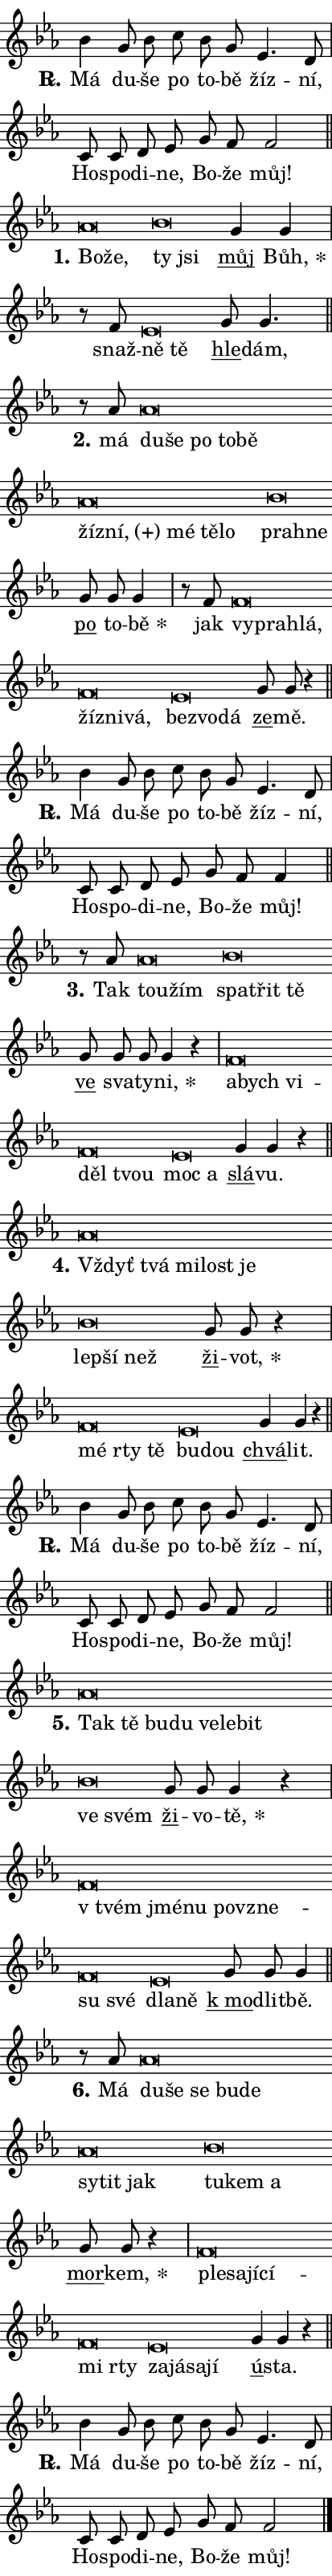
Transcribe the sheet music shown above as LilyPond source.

\version "2.22.1"
\header { tagline = "" }
\paper {
  indent = 0\cm
  top-margin = 0\cm
  right-margin = 0\cm
  bottom-margin = 0\cm
  left-margin = 0\cm
  paper-width = 7\cm
  page-breaking = #ly:one-page-breaking
  system-system-spacing.basic-distance = #11
  score-system-spacing.basic-distance = #11
  ragged-last = ##f
}


%% Author: Thomas Morley
%% https://lists.gnu.org/archive/html/lilypond-user/2020-05/msg00002.html
#(define (line-position grob)
"Returns position of @var[grob} in current system:
   @code{'start}, if at first time-step
   @code{'end}, if at last time-step
   @code{'middle} otherwise
"
  (let* ((col (ly:item-get-column grob))
         (ln (ly:grob-object col 'left-neighbor))
         (rn (ly:grob-object col 'right-neighbor))
         (col-to-check-left (if (ly:grob? ln) ln col))
         (col-to-check-right (if (ly:grob? rn) rn col))
         (break-dir-left
           (and
             (ly:grob-property col-to-check-left 'non-musical #f)
             (ly:item-break-dir col-to-check-left)))
         (break-dir-right
           (and
             (ly:grob-property col-to-check-right 'non-musical #f)
             (ly:item-break-dir col-to-check-right))))
        (cond ((eqv? 1 break-dir-left) 'start)
              ((eqv? -1 break-dir-right) 'end)
              (else 'middle))))

#(define (tranparent-at-line-position vctor)
  (lambda (grob)
  "Relying on @code{line-position} select the relevant enry from @var{vctor}.
Used to determine transparency,"
    (case (line-position grob)
      ((end) (not (vector-ref vctor 0)))
      ((middle) (not (vector-ref vctor 1)))
      ((start) (not (vector-ref vctor 2))))))

noteHeadBreakVisibility =
#(define-music-function (break-visibility)(vector?)
"Makes @code{NoteHead}s transparent relying on @var{break-visibility}"
#{
  \override NoteHead.transparent =
    #(tranparent-at-line-position break-visibility)
#})

#(define delete-ledgers-for-transparent-note-heads
  (lambda (grob)
    "Reads whether a @code{NoteHead} is transparent.
If so this @code{NoteHead} is removed from @code{'note-heads} from
@var{grob}, which is supposed to be @code{LedgerLineSpanner}.
As a result ledgers are not printed for this @code{NoteHead}"
    (let* ((nhds-array (ly:grob-object grob 'note-heads))
           (nhds-list
             (if (ly:grob-array? nhds-array)
                 (ly:grob-array->list nhds-array)
                 '()))
           ;; Relies on the transparent-property being done before
           ;; Staff.LedgerLineSpanner.after-line-breaking is executed.
           ;; This is fragile ...
           (to-keep
             (remove
               (lambda (nhd)
                 (ly:grob-property nhd 'transparent #f))
               nhds-list)))
      ;; TODO find a better method to iterate over grob-arrays, similiar
      ;; to filter/remove etc for lists
      ;; For now rebuilt from scratch
      (set! (ly:grob-object grob 'note-heads)  '())
      (for-each
        (lambda (nhd)
          (ly:pointer-group-interface::add-grob grob 'note-heads nhd))
        to-keep))))

hideNotes = {
  \noteHeadBreakVisibility #begin-of-line-visible
}
unHideNotes = {
  \noteHeadBreakVisibility #all-visible
}

% work-around for resetting accidentals
% https://lilypond.org/doc/v2.23/Documentation/notation/displaying-rhythms#unmetered-music
cadenzaMeasure = {
  \cadenzaOff
  \partial 1024 s1024
  \cadenzaOn
}

#(define-markup-command (accent layout props text) (markup?)
  "Underline accented syllable"
  (interpret-markup layout props
    #{\markup \override #'(offset . 4.3) \underline { #text }#}))

responsum = \markup \concat {
  "R" \hspace #-1.05 \path #0.1 #'((moveto 0 0.07) (lineto 0.9 0.8)) \hspace #0.05 "."
}

\layout {
    \context {
        \Staff
        \remove "Time_signature_engraver"
        \override LedgerLineSpanner.after-line-breaking = #delete-ledgers-for-transparent-note-heads
    }
    \context {
        \Voice {
            \override NoteHead.output-attributes = #'((class . "notehead"))
            \override Hairpin.height = #0.55
        }
    }
    \context {
        \Lyrics {
            \override StanzaNumber.output-attributes = #'((class . "stanzanumber"))
            \override LyricSpace.minimum-distance = #0.9
            \override LyricText.font-name = #"TeX Gyre Schola"
            \override LyricText.font-size = 1
            \override StanzaNumber.font-name = #"TeX Gyre Schola Bold"
            \override StanzaNumber.font-size = 1
        }
    }
}

% magnetic-lyrics.ily
%
%   written by
%     Jean Abou Samra <jean@abou-samra.fr>
%     Werner Lemberg <wl@gnu.org>
%
%   adapted by
%     Jiri Hon <jiri.hon@gmail.com>
%
% Version 2022-Apr-15

% https://www.mail-archive.com/lilypond-user@gnu.org/msg149350.html

#(define (Left_hyphen_pointer_engraver context)
   "Collect syllable-hyphen-syllable occurrences in lyrics and store
them in properties.  This engraver only looks to the left.  For
example, if the lyrics input is @code{foo -- bar}, it does the
following.

@itemize @bullet
@item
Set the @code{text} property of the @code{LyricHyphen} grob between
@q{foo} and @q{bar} to @code{foo}.

@item
Set the @code{left-hyphen} property of the @code{LyricText} grob with
text @q{foo} to the @code{LyricHyphen} grob between @q{foo} and
@q{bar}.
@end itemize

Use this auxiliary engraver in combination with the
@code{lyric-@/text::@/apply-@/magnetic-@/offset!} hook."
   (let ((hyphen #f)
         (text #f))
     (make-engraver
      (acknowledgers
       ((lyric-syllable-interface engraver grob source-engraver)
        (set! text grob)))
      (end-acknowledgers
       ((lyric-hyphen-interface engraver grob source-engraver)
        ;(when (not (grob::has-interface grob 'lyric-space-interface))
          (set! hyphen grob)));)
      ((stop-translation-timestep engraver)
       (when (and text hyphen)
         (ly:grob-set-object! text 'left-hyphen hyphen))
       (set! text #f)
       (set! hyphen #f)))))

#(define (lyric-text::apply-magnetic-offset! grob)
   "If the space between two syllables is less than the value in
property @code{LyricText@/.details@/.squash-threshold}, move the right
syllable to the left so that it gets concatenated with the left
syllable.

Use this function as a hook for
@code{LyricText@/.after-@/line-@/breaking} if the
@code{Left_@/hyphen_@/pointer_@/engraver} is active."
   (let ((hyphen (ly:grob-object grob 'left-hyphen #f)))
     (when hyphen
       (let ((left-text (ly:spanner-bound hyphen LEFT)))
         (when (grob::has-interface left-text 'lyric-syllable-interface)
           (let* ((common (ly:grob-common-refpoint grob left-text X))
                  (this-x-ext (ly:grob-extent grob common X))
                  (left-x-ext
                   (begin
                     ;; Trigger magnetism for left-text.
                     (ly:grob-property left-text 'after-line-breaking)
                     (ly:grob-extent left-text common X)))
                  ;; `delta` is the gap width between two syllables.
                  (delta (- (interval-start this-x-ext)
                            (interval-end left-x-ext)))
                  (details (ly:grob-property grob 'details))
                  (threshold (assoc-get 'squash-threshold details 0.2)))
             (when (< delta threshold)
               (let* (;; We have to manipulate the input text so that
                      ;; ligatures crossing syllable boundaries are not
                      ;; disabled.  For languages based on the Latin
                      ;; script this is essentially a beautification.
                      ;; However, for non-Western scripts it can be a
                      ;; necessity.
                      (lt (ly:grob-property left-text 'text))
                      (rt (ly:grob-property grob 'text))
                      (is-space (grob::has-interface hyphen 'lyric-space-interface))
                      (space (if is-space " " ""))
                      (space-markup (grob-interpret-markup grob " "))
                      (space-size (interval-length (ly:stencil-extent space-markup X)))
                      (extra-delta (if is-space space-size 0))
                      ;; Append new syllable.
                      (ltrt-space (if (and (string? lt) (string? rt))
                                (string-append lt space rt)
                                (make-concat-markup (list lt space rt))))
                      ;; Right-align `ltrt` to the right side.
                      (ltrt-space-markup (grob-interpret-markup
                               grob
                               (make-translate-markup
                                (cons (interval-length this-x-ext) 0)
                                (make-right-align-markup ltrt-space)))))
                 (begin
                   ;; Don't print `left-text`.
                   (ly:grob-set-property! left-text 'stencil #f)
                   ;; Set text and stencil (which holds all collected
                   ;; syllables so far) and shift it to the left.
                   (ly:grob-set-property! grob 'text ltrt-space)
                   (ly:grob-set-property! grob 'stencil ltrt-space-markup)
                   (ly:grob-translate-axis! grob (- (- delta extra-delta)) X))))))))))


#(define (lyric-hyphen::displace-bounds-first grob)
   ;; Make very sure this callback isn't triggered too early.
   (let ((left (ly:spanner-bound grob LEFT))
         (right (ly:spanner-bound grob RIGHT)))
     (ly:grob-property left 'after-line-breaking)
     (ly:grob-property right 'after-line-breaking)
     (ly:lyric-hyphen::print grob)))

squashThreshold = #0.4

\layout {
  \context {
    \Lyrics
    \consists #Left_hyphen_pointer_engraver
    \override LyricText.after-line-breaking =
      #lyric-text::apply-magnetic-offset!
    \override LyricHyphen.stencil = #lyric-hyphen::displace-bounds-first
    \override LyricText.details.squash-threshold = \squashThreshold
    \override LyricHyphen.minimum-distance = 0
    \override LyricHyphen.minimum-length = \squashThreshold
  }
}

squash = \override LyricText.details.squash-threshold = 9999
unSquash = \override LyricText.details.squash-threshold = \squashThreshold

left = \override LyricText.self-alignment-X = #LEFT
unLeft = \revert LyricText.self-alignment-X

starOffset = #(lambda (grob) 
                (let ((x_offset (ly:self-alignment-interface::aligned-on-x-parent grob)))
                  (if (= x_offset 0) 0 (+ x_offset 1.2))))

star = #(define-music-function (syllable)(string?)
"Append star separator at the end of a syllable"
#{
  \once \override LyricText.X-offset = #starOffset
  \lyricmode { \markup {
    #syllable
    \override #'((font-name . "TeX Gyre Schola Bold")) \hspace #0.2 \lower #0.65 \larger "*"
  } }
#})

starAccent = #(define-music-function (syllable)(string?)
"Append star separator at the end of a syllable and make accent"
#{
  \once \override LyricText.X-offset = #starOffset
  \lyricmode { \markup {
    \accent #syllable
    \override #'((font-name . "TeX Gyre Schola Bold")) \hspace #0.2 \lower #0.65 \larger "*"
  } }
#})

breath = #(define-music-function (syllable)(string?)
"Append breathing indicator at the end of a syllable"
#{
  \lyricmode { \markup { #syllable "+" } }
#})

optionalBreath = #(define-music-function (syllable)(string?)
"Append optional breathing indicator at the end of a syllable"
#{
  \lyricmode { \markup { #syllable "(+)" } }
#})


\score {
    <<
        \new Voice = "melody" { \cadenzaOn \key es \major \relative { bes'4 g8 bes c bes g es4. d8 \cadenzaMeasure \bar "|" c8 c d es g f f2 \cadenzaMeasure \bar "||" \break }
\relative { as'\breve*1/16 \hideNotes \breve*1/16 \bar "" \unHideNotes bes\breve*1/16 \hideNotes \breve*1/16 \bar "" \unHideNotes \bar "" g4 g \cadenzaMeasure \bar "|" r8 f es\breve*1/16 \hideNotes \breve*1/16 \bar "" \unHideNotes \bar "" g8 g4. \cadenzaMeasure \bar "||" \break }
\relative { r8 as' as\breve*1/16 \hideNotes \breve*1/16 \bar "" \breve*1/16 \bar "" \breve*1/16 \bar "" \breve*1/16 \bar "" \breve*1/16 \bar "" \breve*1/16 \bar "" \breve*1/16 \bar "" \breve*1/16 \breve*1/16 \bar "" \unHideNotes bes\breve*1/16 \hideNotes \breve*1/16 \bar "" \unHideNotes \bar "" g8 g g4 \cadenzaMeasure \bar "|" r8 f f\breve*1/16 \hideNotes \breve*1/16 \bar "" \breve*1/16 \bar "" \breve*1/16 \bar "" \breve*1/16 \breve*1/16 \bar "" \unHideNotes es\breve*1/16 \hideNotes \breve*1/16 \breve*1/16 \bar "" \unHideNotes \bar "" g8 g r4 \cadenzaMeasure \bar "||" \break }
\relative { bes'4 g8 bes c bes g es4. d8 \cadenzaMeasure \bar "|" c8 c d es g f f4 \cadenzaMeasure \bar "||" \break }
\relative { r8 as' as\breve*1/16 \hideNotes \breve*1/16 \bar "" \unHideNotes bes\breve*1/16 \hideNotes \breve*1/16 \breve*1/16 \bar "" \unHideNotes \bar "" g8 g g g4 r \cadenzaMeasure \bar "|" f\breve*1/16 \hideNotes \breve*1/16 \bar "" \breve*1/16 \bar "" \breve*1/16 \breve*1/16 \bar "" \unHideNotes es\breve*1/16 \hideNotes \breve*1/16 \bar "" \unHideNotes \bar "" g4 g4 r \cadenzaMeasure \bar "||" \break }
\relative { as'\breve*1/16 \hideNotes \breve*1/16 \bar "" \breve*1/16 \bar "" \breve*1/16 \breve*1/16 \bar "" \unHideNotes bes\breve*1/16 \hideNotes \breve*1/16 \breve*1/16 \bar "" \unHideNotes \bar "" g8 g r4 \cadenzaMeasure \bar "|" f\breve*1/16 \hideNotes \breve*1/16 \breve*1/16 \bar "" \unHideNotes es\breve*1/16 \hideNotes \breve*1/16 \bar "" \unHideNotes \bar "" g4 g r \cadenzaMeasure \bar "||" \break }
\relative { bes'4 g8 bes c bes g es4. d8 \cadenzaMeasure \bar "|" c8 c d es g f f2 \cadenzaMeasure \bar "||" \break }
\relative { as'\breve*1/16 \hideNotes \breve*1/16 \bar "" \breve*1/16 \bar "" \breve*1/16 \bar "" \breve*1/16 \bar "" \breve*1/16 \breve*1/16 \bar "" \unHideNotes bes\breve*1/16 \hideNotes \breve*1/16 \bar "" \unHideNotes \bar "" g8 g g4 r \cadenzaMeasure \bar "|" f\breve*1/16 \hideNotes \breve*1/16 \bar "" \breve*1/16 \bar "" \breve*1/16 \bar "" \breve*1/16 \bar "" \breve*1/16 \breve*1/16 \bar "" \unHideNotes es\breve*1/16 \hideNotes \breve*1/16 \bar "" \unHideNotes \bar "" g8 g g4 \cadenzaMeasure \bar "||" \break }
\relative { r8 as' as\breve*1/16 \hideNotes \breve*1/16 \bar "" \breve*1/16 \bar "" \breve*1/16 \bar "" \breve*1/16 \bar "" \breve*1/16 \bar "" \breve*1/16 \breve*1/16 \bar "" \unHideNotes bes\breve*1/16 \hideNotes \breve*1/16 \breve*1/16 \bar "" \unHideNotes \bar "" g8 g r4 \cadenzaMeasure \bar "|" f\breve*1/16 \hideNotes \breve*1/16 \bar "" \breve*1/16 \bar "" \breve*1/16 \bar "" \breve*1/16 \breve*1/16 \bar "" \unHideNotes es\breve*1/16 \hideNotes \breve*1/16 \bar "" \breve*1/16 \breve*1/16 \bar "" \unHideNotes \bar "" g4 g r \cadenzaMeasure \bar "||" \break }
\relative { bes'4 g8 bes c bes g es4. d8 \cadenzaMeasure \bar "|" c8 c d es g f f2 \cadenzaMeasure \bar "||" \break } \bar "|." }
        \new Lyrics \lyricsto "melody" { \lyricmode { \set stanza = \responsum
Má du -- še po to -- bě žíz -- ní, Ho -- spo -- di -- ne, Bo -- že můj!
\set stanza = "1."
\left Bo -- \squash že, \left \unLeft \unSquash ty \squash jsi \unLeft \unSquash \markup \accent můj \star Bůh, snaž -- \left ně \squash tě \unLeft \unSquash \markup \accent hle -- dám,
\set stanza = "2."
má \left du -- \squash še po to -- bě žíz -- \optionalBreath ní, mé tě -- lo \left \unLeft \unSquash pra -- \squash hne \unLeft \unSquash \markup \accent po to -- \star bě jak \left vy -- \squash pra -- hlá, žíz -- ni -- vá, \left \unLeft \unSquash bez -- \squash vo -- dá \unLeft \unSquash \markup \accent ze -- mě.
\set stanza = \responsum
Má du -- še po to -- bě žíz -- ní, Ho -- spo -- di -- ne, Bo -- že můj!
\set stanza = "3."
Tak \left tou -- \squash žím \left \unLeft \unSquash spa -- \squash třit tě \unLeft \unSquash \markup \accent ve sva -- ty -- \star ni, \left a -- \squash bych vi -- děl tvou \left \unLeft \unSquash moc \squash a \unLeft \unSquash \markup \accent slá -- vu.
\set stanza = "4."
\left Vždyť \squash tvá mi -- lost je \left \unLeft \unSquash lep -- \squash ší než \unLeft \unSquash \markup \accent ži -- \star vot, \left mé \squash rty tě \left \unLeft \unSquash bu -- \squash dou \unLeft \unSquash \markup \accent chvá -- lit.
\set stanza = \responsum
Má du -- še po to -- bě žíz -- ní, Ho -- spo -- di -- ne, Bo -- že můj!
\set stanza = "5."
\left Tak \squash tě bu -- du ve -- le -- bit \left \unLeft \unSquash ve \squash svém \unLeft \unSquash \markup \accent ži -- vo -- \star tě, \left "v tvém" \squash jmé -- nu po -- vzne -- su své \left \unLeft \unSquash dla -- \squash ně \unLeft \unSquash \markup \accent "k mo" -- dlit -- bě.
\set stanza = "6."
Má \left du -- \squash še se bu -- de sy -- tit jak \left \unLeft \unSquash tu -- \squash kem a \unLeft \unSquash \markup \accent mor -- \star kem, \left ple -- \squash sa -- jí -- cí -- mi rty \left \unLeft \unSquash za -- \squash já -- sa -- jí \unLeft \unSquash \markup \accent ú -- sta.
\set stanza = \responsum
Má du -- še po to -- bě žíz -- ní, Ho -- spo -- di -- ne, Bo -- že můj! } }
    >>
    \layout {}
}
